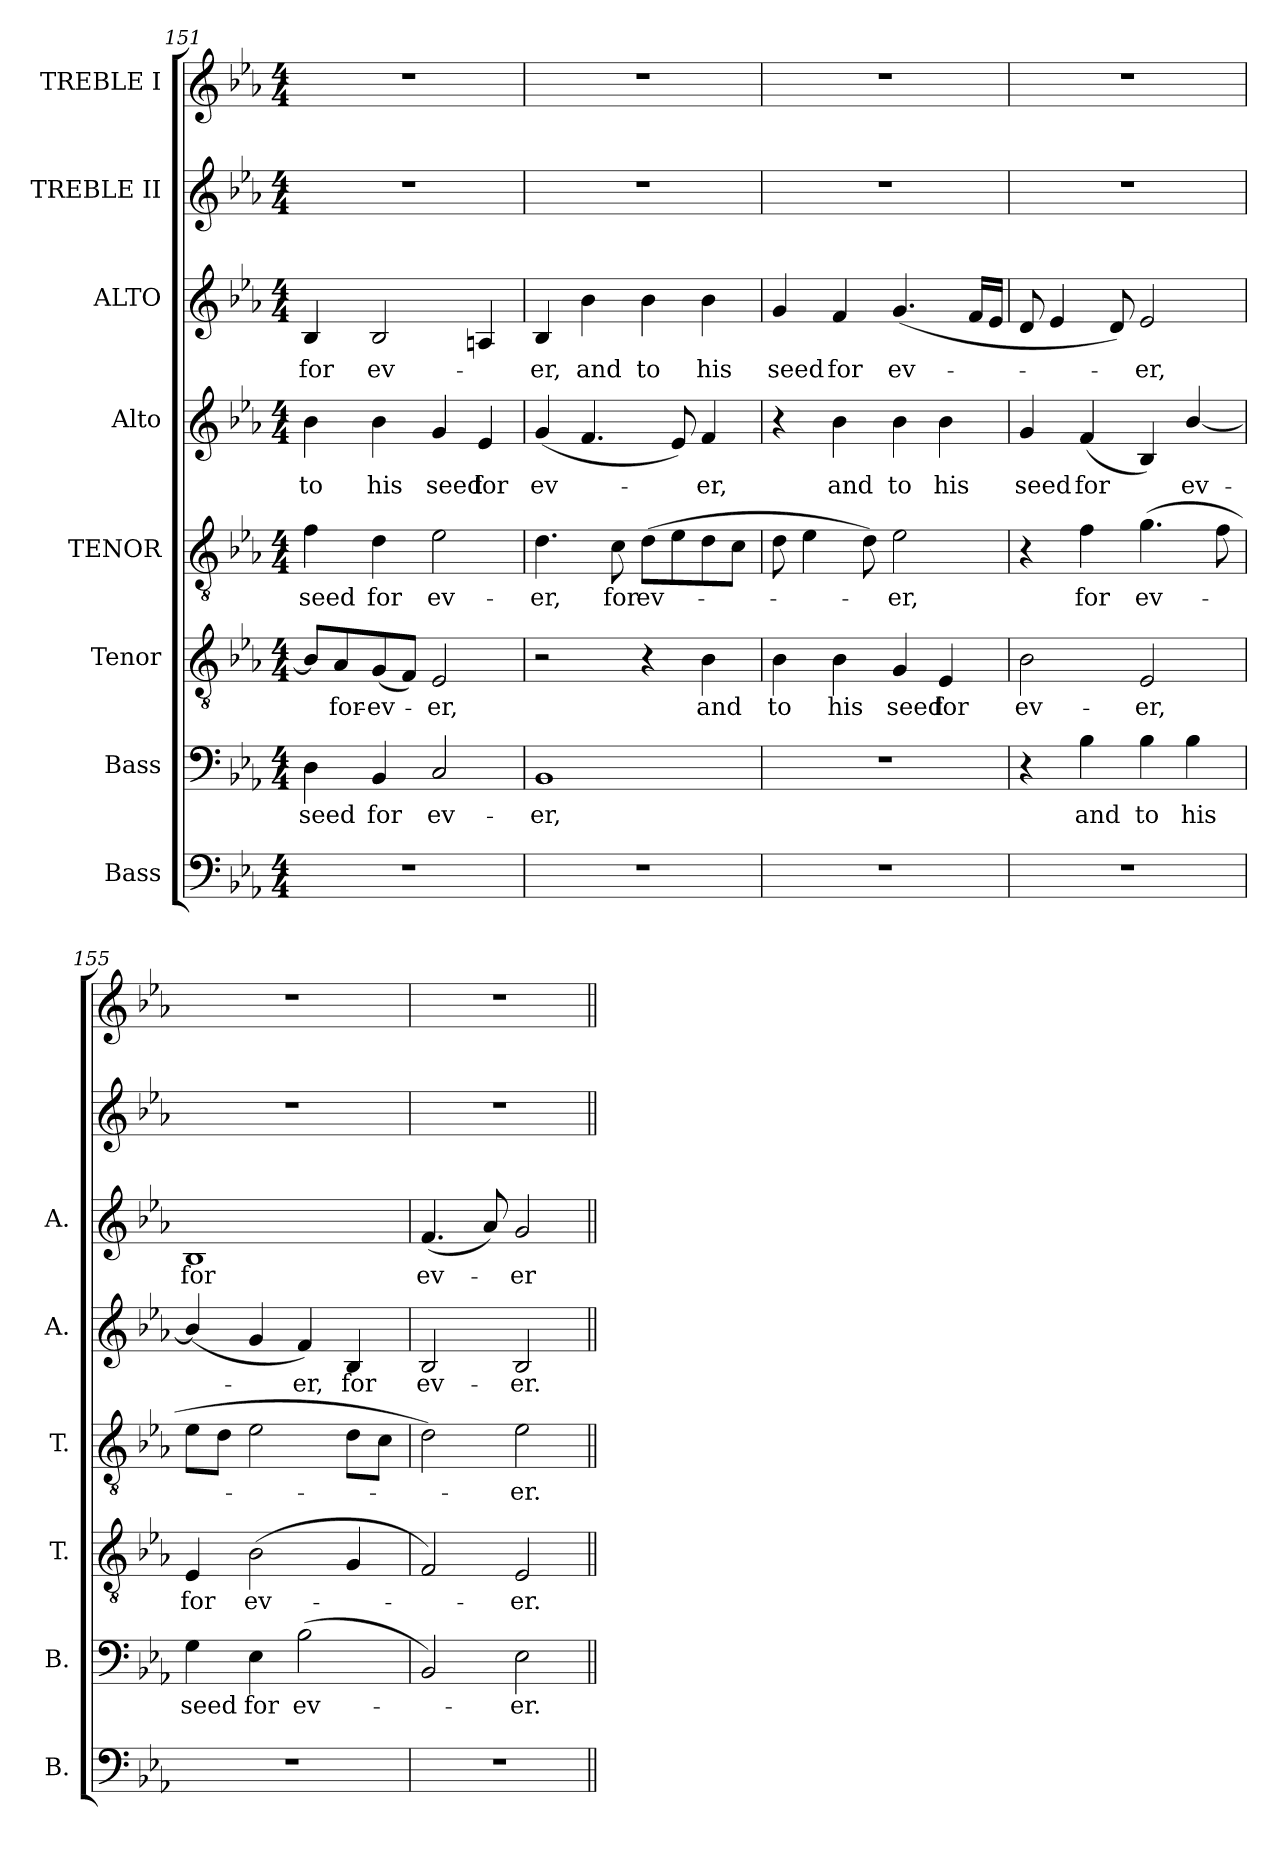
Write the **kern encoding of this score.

**kern	**kern	**text	**kern	**text	**kern	**text	**kern	**text	**kern	**text	**kern	**kern
*part8	*part7	*part7	*part6	*part6	*part5	*part5	*part4	*part4	*part3	*part3	*part2	*part1
*staff8	*staff7	*staff7	*staff6	*staff6	*staff5	*staff5	*staff4	*staff4	*staff3	*staff3	*staff2	*staff1
*I"Bass	*I"Bass	*	*I"Tenor	*	*I"TENOR	*	*I"Alto	*	*I"ALTO	*	*I"TREBLE II	*I"TREBLE I
*I'B.	*I'B.	*	*I'T.	*	*I'T.	*	*I'A.	*	*I'A.	*	*	*
*clefF4	*clefF4	*	*clefGv2	*	*clefGv2	*	*clefG2	*	*clefG2	*	*clefG2	*clefG2
*	*	*	*ITrd7c12	*	*ITrd7c12	*	*	*	*	*	*	*
*k[b-e-a-]	*k[b-e-a-]	*	*k[b-e-a-]	*	*k[b-e-a-]	*	*k[b-e-a-]	*	*k[b-e-a-]	*	*k[b-e-a-]	*k[b-e-a-]
*E-:	*E-:	*	*E-:	*	*E-:	*	*E-:	*	*E-:	*	*E-:	*E-:
*M4/4	*M4/4	*	*M4/4	*	*M4/4	*	*M4/4	*	*M4/4	*	*M4/4	*M4/4
=151	=151	=151	=151	=151	=151	=151	=151	=151	=151	=151	=151	=151
!	!	!LO:LY:b:color=#000000	!	!	!	!	!	!	!	!	!	!
!	!	!	!	!	!	!LO:LY:b:color=#000000	!	!	!	!	!	!
!	!	!	!	!	!	!	!	!LO:LY:b:color=#000000	!	!	!	!
!	!	!	!	!	!	!	!	!	!	!LO:LY:b:color=#000000	!	!
1r	4Di\	seed	8BB-i/L]	.	4Fi\	seed	4b-i\	to	4B-i/	for	1r	1r
!	!	!	!	!LO:LY:b:color=#000000	!	!	!	!	!	!	!	!
.	.	.	8AA-i/	for-	.	.	.	.	.	.	.	.
!	!	!LO:LY:b:color=#000000	!	!	!	!	!	!	!	!	!	!
!	!	!	!	!LO:LY:b:color=#000000	!	!	!	!	!	!	!	!
!	!	!	!	!	!	!LO:LY:b:color=#000000	!	!	!	!	!	!
!	!	!	!	!	!	!	!	!LO:LY:b:color=#000000	!	!	!	!
!	!	!	!	!	!	!	!	!	!	!LO:LY:b:color=#000000	!	!
.	4BB-i/	for	(8GGi/	-ev-	4Di\	for	4b-i\	his	2B-i/	ev-	.	.
.	.	.	8FFi/J)	.	.	.	.	.	.	.	.	.
!	!	!LO:LY:b:color=#000000	!	!	!	!	!	!	!	!	!	!
!	!	!	!	!LO:LY:b:color=#000000	!	!	!	!	!	!	!	!
!	!	!	!	!	!	!LO:LY:b:color=#000000	!	!	!	!	!	!
!	!	!	!	!	!	!	!	!LO:LY:b:color=#000000	!	!	!	!
.	2Ci/	ev-	2EE-i/	-er,	2E-i\	ev-	4gi/	seed	.	.	.	.
!	!	!	!	!	!	!	!	!LO:LY:b:color=#000000	!	!	!	!
.	.	.	.	.	.	.	4e-i/	for	4Ani/	.	.	.
!!LO:LB:g=z
=152	=152	=152	=152	=152	=152	=152	=152	=152	=152	=152	=152	=152
!	!	!LO:LY:b:color=#000000	!	!	!	!	!	!	!	!	!	!
!	!	!	!	!	!	!LO:LY:b:color=#000000	!	!	!	!	!	!
!	!	!	!	!	!	!	!	!LO:LY:b:color=#000000	!	!	!	!
!	!	!	!	!	!	!	!	!	!	!LO:LY:b:color=#000000	!	!
1r	1BB-i	-er,	2r	.	4.Di\	-er,	(4gi/	ev-	4B-i/	-er,	1r	1r
!	!	!	!	!	!	!	!	!	!	!LO:LY:b:color=#000000	!	!
.	.	.	.	.	.	.	4.fi/	.	4b-i\	and	.	.
!	!	!	!	!	!	!LO:LY:b:color=#000000	!	!	!	!	!	!
.	.	.	.	.	8Ci\	for	.	.	.	.	.	.
!	!	!	!	!	!	!LO:LY:b:color=#000000	!	!	!	!	!	!
!	!	!	!	!	!	!	!	!	!	!LO:LY:b:color=#000000	!	!
.	.	.	4r	.	(8Di\L	ev-	.	.	4b-i\	to	.	.
.	.	.	.	.	8E-i\	.	8e-i/)	.	.	.	.	.
!	!	!	!	!LO:LY:b:color=#000000	!	!	!	!	!	!	!	!
!	!	!	!	!	!	!	!	!LO:LY:b:color=#000000	!	!	!	!
!	!	!	!	!	!	!	!	!	!	!LO:LY:b:color=#000000	!	!
.	.	.	4BB-i\	and	8Di\	.	4fi/	-er,	4b-i\	his	.	.
.	.	.	.	.	8Ci\J	.	.	.	.	.	.	.
=153	=153	=153	=153	=153	=153	=153	=153	=153	=153	=153	=153	=153
!	!	!	!	!LO:LY:b:color=#000000	!	!	!	!	!	!	!	!
!	!	!	!	!	!	!	!	!	!	!LO:LY:b:color=#000000	!	!
1r	1r	.	4BB-i\	to	8Di\	.	4r	.	4gi/	seed	1r	1r
.	.	.	.	.	4E-i\	.	.	.	.	.	.	.
!	!	!	!	!LO:LY:b:color=#000000	!	!	!	!	!	!	!	!
!	!	!	!	!	!	!	!	!LO:LY:b:color=#000000	!	!	!	!
!	!	!	!	!	!	!	!	!	!	!LO:LY:b:color=#000000	!	!
.	.	.	4BB-i\	his	.	.	4b-i\	and	4fi/	for	.	.
.	.	.	.	.	8Di\)	.	.	.	.	.	.	.
!	!	!	!	!LO:LY:b:color=#000000	!	!	!	!	!	!	!	!
!	!	!	!	!	!	!LO:LY:b:color=#000000	!	!	!	!	!	!
!	!	!	!	!	!	!	!	!LO:LY:b:color=#000000	!	!	!	!
!	!	!	!	!	!	!	!	!	!	!LO:LY:b:color=#000000	!	!
.	.	.	4GGi/	seed	2E-i\	-er,	4b-i\	to	(4.gi/	ev-	.	.
!	!	!	!	!LO:LY:b:color=#000000	!	!	!	!	!	!	!	!
!	!	!	!	!	!	!	!	!LO:LY:b:color=#000000	!	!	!	!
.	.	.	4EE-i/	for	.	.	4b-i\	his	.	.	.	.
.	.	.	.	.	.	.	.	.	16fi/LL	.	.	.
.	.	.	.	.	.	.	.	.	16e-i/JJ	.	.	.
=154	=154	=154	=154	=154	=154	=154	=154	=154	=154	=154	=154	=154
!	!	!	!	!LO:LY:b:color=#000000	!	!	!	!	!	!	!	!
!	!	!	!	!	!	!	!	!LO:LY:b:color=#000000	!	!	!	!
1r	4r	.	2BB-i\	ev-	4r	.	4gi/	seed	8di/	.	1r	1r
.	.	.	.	.	.	.	.	.	4e-i/	.	.	.
!	!	!LO:LY:b:color=#000000	!	!	!	!	!	!	!	!	!	!
!	!	!	!	!	!	!LO:LY:b:color=#000000	!	!	!	!	!	!
!	!	!	!	!	!	!	!	!LO:LY:b:color=#000000	!	!	!	!
.	4B-i\	and	.	.	4Fi\	for	(4fi/	for	.	.	.	.
.	.	.	.	.	.	.	.	.	8di/)	.	.	.
!	!	!LO:LY:b:color=#000000	!	!	!	!	!	!	!	!	!	!
!	!	!	!	!LO:LY:b:color=#000000	!	!	!	!	!	!	!	!
!	!	!	!	!	!	!LO:LY:b:color=#000000	!	!	!	!	!	!
!	!	!	!	!	!	!	!	!	!	!LO:LY:b:color=#000000	!	!
.	4B-i\	to	2EE-i/	-er,	(4.Gi\	ev-	4B-i/)	.	2e-i/	-er,	.	.
!	!	!LO:LY:b:color=#000000	!	!	!	!	!	!	!	!	!	!
!	!	!	!	!	!	!	!	!LO:LY:b:color=#000000	!	!	!	!
.	4B-i\	his	.	.	.	.	[4b-i/	ev-	.	.	.	.
.	.	.	.	.	8Fi\	.	.	.	.	.	.	.
=155	=155	=155	=155	=155	=155	=155	=155	=155	=155	=155	=155	=155
!	!	!LO:LY:b:color=#000000	!	!	!	!	!	!	!	!	!	!
!	!	!	!	!LO:LY:b:color=#000000	!	!	!	!	!	!	!	!
!	!	!	!	!	!	!	!	!	!	!LO:LY:b:color=#000000	!	!
1r	4Gi\	seed	4EE-i/	for	8E-i\L	.	(4b-i/]	.	1B-i	for	1r	1r
.	.	.	.	.	8Di\J	.	.	.	.	.	.	.
!	!	!LO:LY:b:color=#000000	!	!	!	!	!	!	!	!	!	!
!	!	!	!	!LO:LY:b:color=#000000	!	!	!	!	!	!	!	!
.	4E-i\	for	(2BB-i\	ev-	2E-i\	.	4gi/	.	.	.	.	.
!	!	!LO:LY:b:color=#000000	!	!	!	!	!	!	!	!	!	!
!	!	!	!	!	!	!	!	!LO:LY:b:color=#000000	!	!	!	!
.	(2B-i\	ev-	.	.	.	.	4fi/)	-er,	.	.	.	.
!	!	!	!	!	!	!	!	!LO:LY:b:color=#000000	!	!	!	!
.	.	.	4GGi/	.	8Di\L	.	4B-i/	for	.	.	.	.
.	.	.	.	.	8Ci\J	.	.	.	.	.	.	.
=156	=156	=156	=156	=156	=156	=156	=156	=156	=156	=156	=156	=156
!	!	!	!	!	!	!	!	!LO:LY:b:color=#000000	!	!	!	!
!	!	!	!	!	!	!	!	!	!	!LO:LY:b:color=#000000	!	!
1r	2BB-i/)	.	2FFi/)	.	2Di\)	.	2B-i/	ev-	(4.fi/	ev-	1r	1r
.	.	.	.	.	.	.	.	.	8a-i/)	.	.	.
!	!	!LO:LY:b:color=#000000	!	!	!	!	!	!	!	!	!	!
!	!	!	!	!LO:LY:b:color=#000000	!	!	!	!	!	!	!	!
!	!	!	!	!	!	!LO:LY:b:color=#000000	!	!	!	!	!	!
!	!	!	!	!	!	!	!	!LO:LY:b:color=#000000	!	!	!	!
!	!	!	!	!	!	!	!	!	!	!LO:LY:b:color=#000000	!	!
.	2E-i\	-er.	2EE-i/	-er.	2E-i\	-er.	2B-i/	-er.	2gi/	-er	.	.
=||	=||	=||	=||	=||	=||	=||	=||	=||	=||	=||	=||	=||
*-	*-	*-	*-	*-	*-	*-	*-	*-	*-	*-	*-	*-
